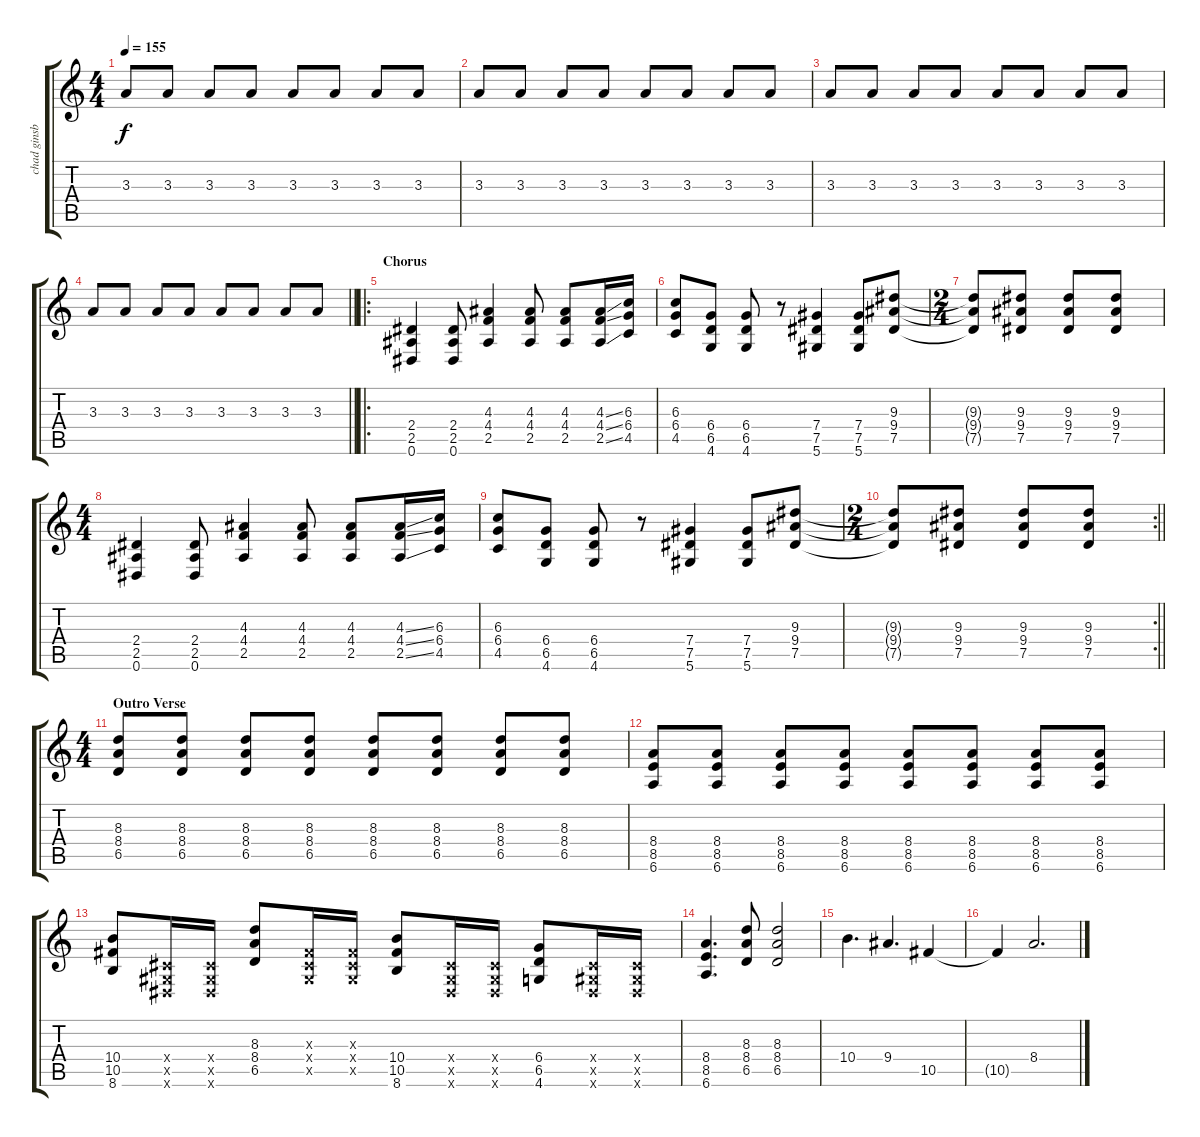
\track ("chad ginsburg 2" "chad ginsb") {instrument distortionguitar}
\staff {score tabs}
\tuning (Eb4 Bb3 Gb3 Db3 Ab2 Eb2) {hide}
\ts (4 4)
\tempo 155
\clef g2
\ks c
3.3.8{dy f} 3.3.8 3.3.8 3.3.8 3.3.8 3.3.8 3.3.8 3.3.8 |
3.3.8 3.3.8 3.3.8 3.3.8 3.3.8 3.3.8 3.3.8 3.3.8 |
3.3.8 3.3.8 3.3.8 3.3.8 3.3.8 3.3.8 3.3.8 3.3.8 |
\barLineRight lightlight
3.3.8 3.3.8 3.3.8 3.3.8 3.3.8 3.3.8 3.3.8 3.3.8 |
\ro
\section ("" "Chorus")
(2.4 2.5 0.6).4 (2.4 2.5 0.6).8 (4.3 4.4 2.5).4 (4.3 4.4 2.5).8 (4.3 4.4 2.5).8 (4.3{ss} 4.4{ss} 2.5{ss}).16 (6.3 6.4 4.5).16 |
(6.3 6.4 4.5).8 (6.4 6.5 4.6).8 (6.4 6.5 4.6).8 r.8 (7.4 7.5 5.6).4 (7.4 7.5 5.6).8 (9.3 9.4 7.5).8 |
\ts (2 4)
(9.3{t} 9.4{t} 7.5{t}).8 (9.3 9.4 7.5).8 (9.3 9.4 7.5).8 (9.3 9.4 7.5).8 |
\ts (4 4)
(2.4 2.5 0.6).4 (2.4 2.5 0.6).8 (4.3 4.4 2.5).4 (4.3 4.4 2.5).8 (4.3 4.4 2.5).8 (4.3{ss} 4.4{ss} 2.5{ss}).16 (6.3 6.4 4.5).16 |
(6.3 6.4 4.5).8 (6.4 6.5 4.6).8 (6.4 6.5 4.6).8 r.8 (7.4 7.5 5.6).4 (7.4 7.5 5.6).8 (9.3 9.4 7.5).8 |
\rc 2
\ts (2 4)
\barLineRight lightlight
(9.3{t} 9.4{t} 7.5{t}).8 (9.3 9.4 7.5).8 (9.3 9.4 7.5).8 (9.3 9.4 7.5).8 |
\ts (4 4)
\section ("" "Outro Verse")
(8.3 8.4 6.5).8 (8.3 8.4 6.5).8 (8.3 8.4 6.5).8 (8.3 8.4 6.5).8 (8.3 8.4 6.5).8 (8.3 8.4 6.5).8 (8.3 8.4 6.5).8 (8.3 8.4 6.5).8 |
(8.4 8.5 6.6).8 (8.4 8.5 6.6).8 (8.4 8.5 6.6).8 (8.4 8.5 6.6).8 (8.4 8.5 6.6).8 (8.4 8.5 6.6).8 (8.4 8.5 6.6).8 (8.4 8.5 6.6).8 |
(10.4 10.5 8.6).8 (0.4{x} 0.5{x} 0.6{x}).16 (0.4{x} 0.5{x} 0.6{x}).16 (8.3 8.4 6.5).8 (0.3{x} 0.4{x} 0.5{x}).16 (0.3{x} 0.4{x} 0.5{x}).16 (10.4 10.5 8.6).8 (0.4{x} 0.5{x} 0.6{x}).16 (0.4{x} 0.5{x} 0.6{x}).16 (6.4 6.5 4.6).8 (0.4{x} 0.5{x} 0.6{x}).16 (0.4{x} 0.5{x} 0.6{x}).16 |
(8.4 8.5 6.6).4{d} (8.3 8.4 6.5).8 (8.3 8.4 6.5).2 |
10.4.4{d} 9.4.4{d} 10.5.4 |
10.5{t}.4 8.4.2{d}
